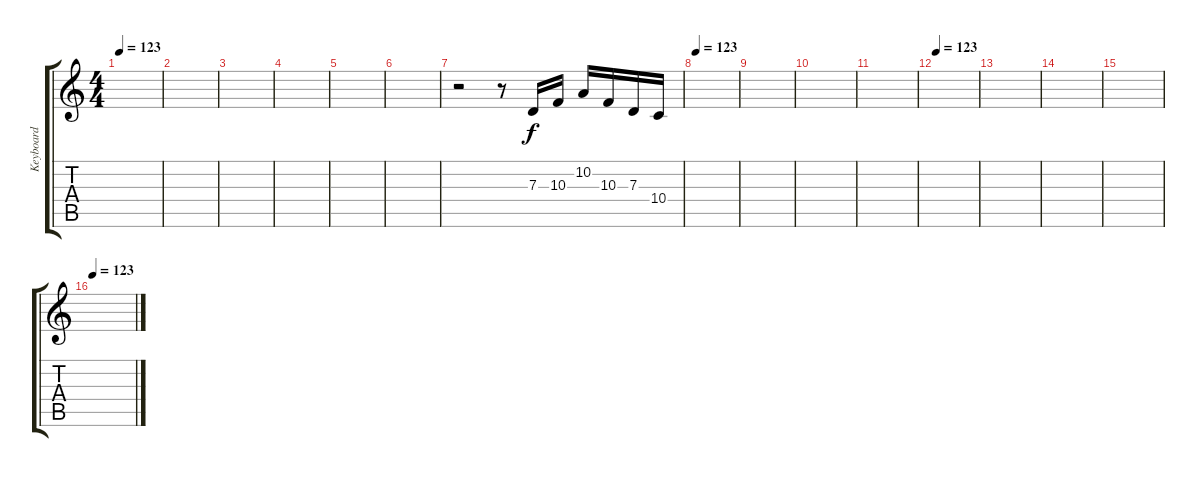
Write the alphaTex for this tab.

\track ("Keyboard" "Keyboard") {instrument choiraahs}
\staff {score tabs}
\tuning (E4 B3 G3 D3 A2 E2) {hide}
\ts (4 4)
\tempo 123
\clef g2
\ks c
|
|
|
|
|
|
r.2 r.8 7.3.16{volume 11 instrument harpsichord} 10.3.16 10.2.16 10.3.16 7.3.16 10.4.16 |
\tempo 123
|
|
|
|
\tempo 123
|
|
|
|
\tempo 123
